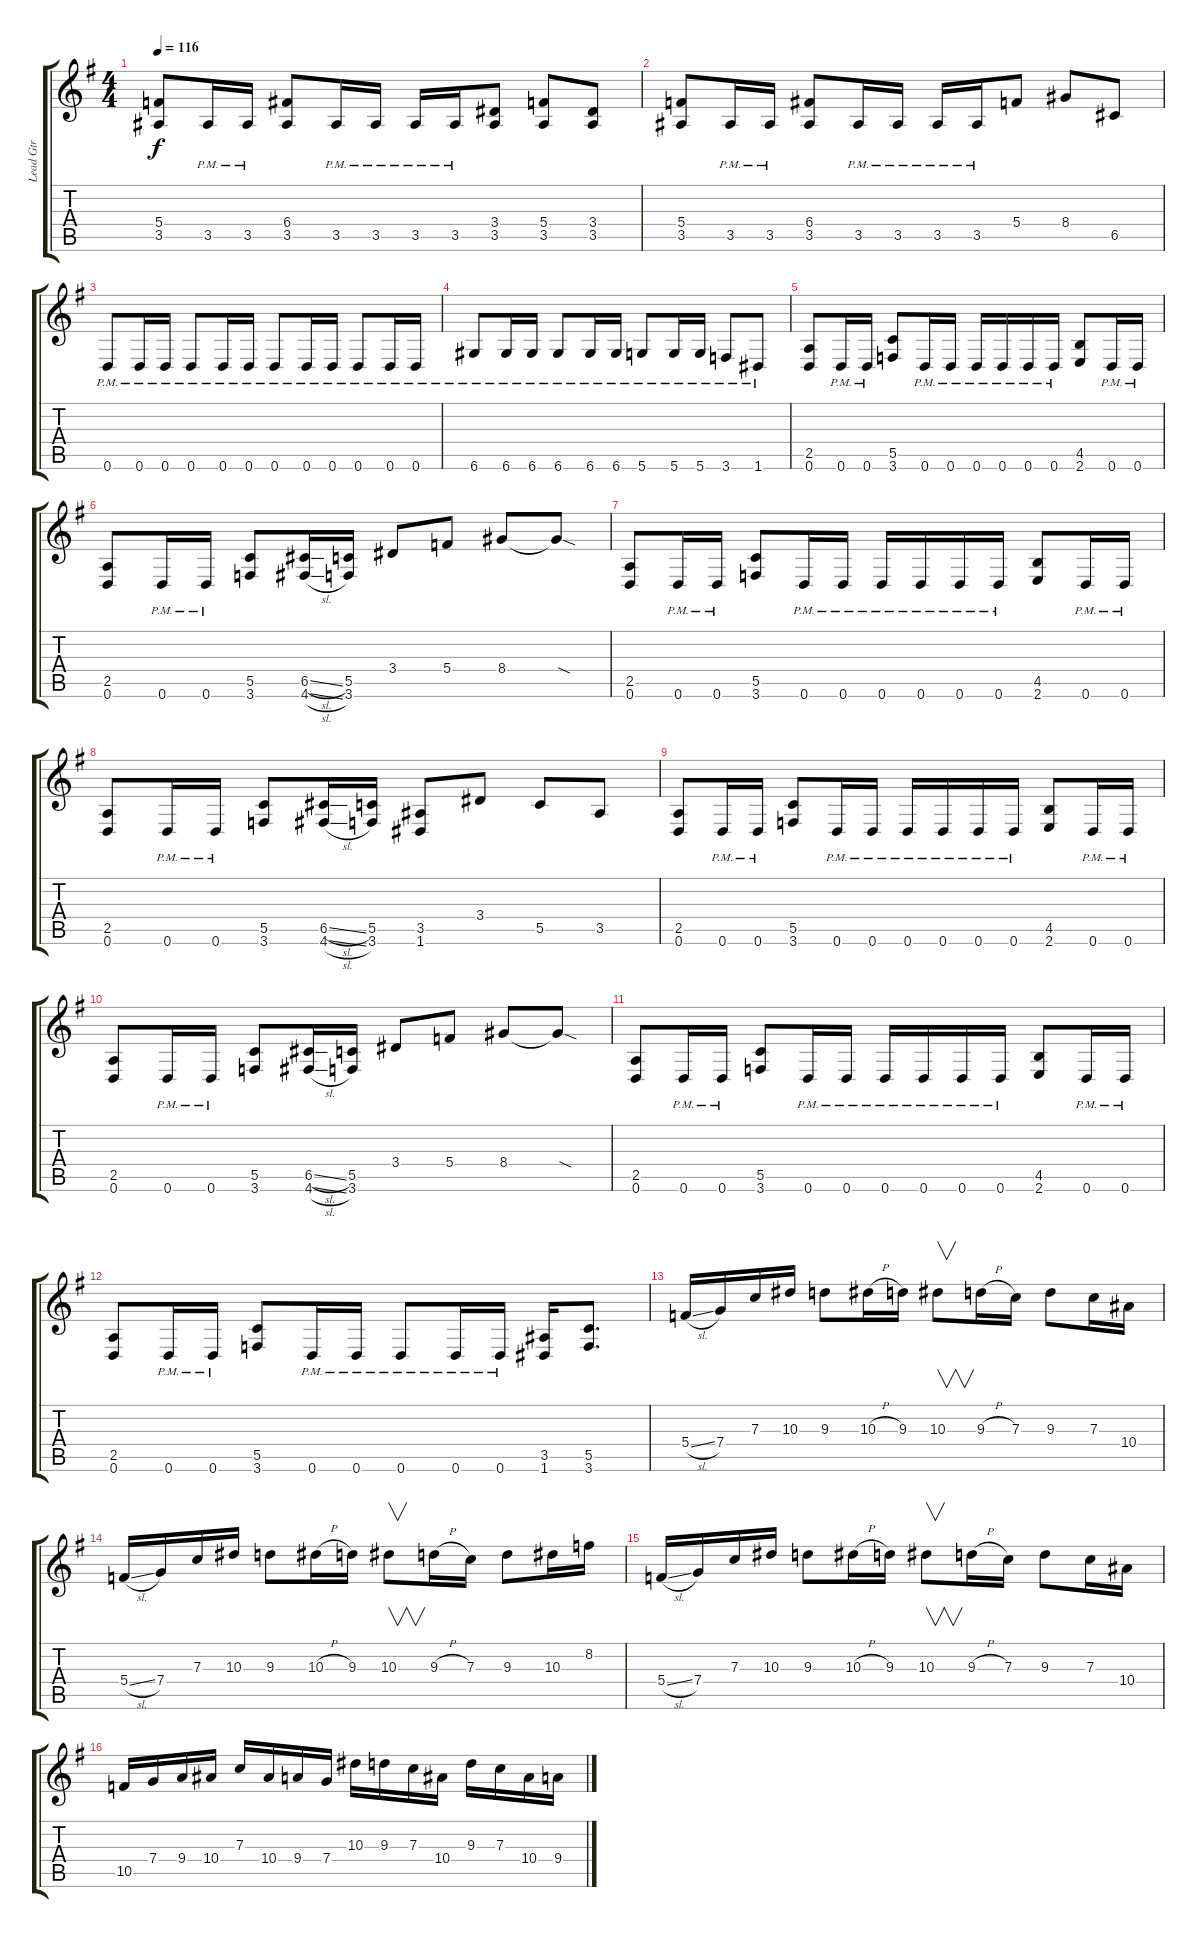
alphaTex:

\track ("Lead Gtr" "Lead Gtr") {instrument acousticguitarsteel}
\staff {score tabs}
\tuning (D4 A3 F3 C3 G2 D2) {hide}
\ts (4 4)
\tempo 116
\clef g2
\ks eminor
(5.4 3.5).8{dy f} 3.5{pm}.16 3.5{pm}.16 (6.4 3.5).8 3.5{pm}.16 3.5{pm}.16 3.5{pm}.16 3.5{pm}.16 (3.4 3.5).8 (5.4 3.5).8 (3.4 3.5).8 |
(5.4 3.5).8 3.5{pm}.16 3.5{pm}.16 (6.4 3.5).8 3.5{pm}.16 3.5{pm}.16 3.5{pm}.16 3.5{pm}.16 5.4.8 8.4.8 6.5.8 |
0.6{pm}.8 0.6{pm}.16 0.6{pm}.16 0.6{pm}.8 0.6{pm}.16 0.6{pm}.16 0.6{pm}.8 0.6{pm}.16 0.6{pm}.16 0.6{pm}.8 0.6{pm}.16 0.6{pm}.16 |
6.6{pm}.8 6.6{pm}.16 6.6{pm}.16 6.6{pm}.8 6.6{pm}.16 6.6{pm}.16 5.6{pm}.8 5.6{pm}.16 5.6{pm}.16 3.6{pm}.8 1.6{pm}.8 |
(2.5 0.6).8 0.6{pm}.16 0.6{pm}.16 (5.5 3.6).8 0.6{pm}.16 0.6{pm}.16 0.6{pm}.16 0.6{pm}.16 0.6{pm}.16 0.6{pm}.16 (4.5 2.6).8 0.6{pm}.16 0.6{pm}.16 |
(2.5 0.6).8 0.6{pm}.16 0.6{pm}.16 (5.5 3.6).8 (6.5{sl} 4.6{sl}).16 (5.5 3.6).16 3.4.8 5.4.8 8.4.8 8.4{sod t}.8 |
(2.5 0.6).8 0.6{pm}.16 0.6{pm}.16 (5.5 3.6).8 0.6{pm}.16 0.6{pm}.16 0.6{pm}.16 0.6{pm}.16 0.6{pm}.16 0.6{pm}.16 (4.5 2.6).8 0.6{pm}.16 0.6{pm}.16 |
(2.5 0.6).8 0.6{pm}.16 0.6{pm}.16 (5.5 3.6).8 (6.5{sl} 4.6{sl}).16 (5.5 3.6).16 (3.5 1.6).8 3.4.8 5.5.8 3.5.8 |
(2.5 0.6).8 0.6{pm}.16 0.6{pm}.16 (5.5 3.6).8 0.6{pm}.16 0.6{pm}.16 0.6{pm}.16 0.6{pm}.16 0.6{pm}.16 0.6{pm}.16 (4.5 2.6).8 0.6{pm}.16 0.6{pm}.16 |
(2.5 0.6).8 0.6{pm}.16 0.6{pm}.16 (5.5 3.6).8 (6.5{sl} 4.6{sl}).16 (5.5 3.6).16 3.4.8 5.4.8 8.4.8 8.4{sod t}.8 |
(2.5 0.6).8 0.6{pm}.16 0.6{pm}.16 (5.5 3.6).8 0.6{pm}.16 0.6{pm}.16 0.6{pm}.16 0.6{pm}.16 0.6{pm}.16 0.6{pm}.16 (4.5 2.6).8 0.6{pm}.16 0.6{pm}.16 |
(2.5 0.6).8 0.6{pm}.16 0.6{pm}.16 (5.5 3.6).8 0.6{pm}.16 0.6{pm}.16 0.6{pm}.8 0.6{pm}.16 0.6{pm}.16 (3.5 1.6).16 (5.5 3.6).8{d} |
5.4{sl}.16 7.4.16 7.3.16 10.3.16 9.3.8 10.3{h}.16 9.3.16 10.3.8{v} 9.3{h}.16 7.3.16 9.3.8 7.3.16 10.4.16 |
5.4{sl}.16 7.4.16 7.3.16 10.3.16 9.3.8 10.3{h}.16 9.3.16 10.3.8{v} 9.3{h}.16 7.3.16 9.3.8 10.3.16 8.2.16 |
5.4{sl}.16 7.4.16 7.3.16 10.3.16 9.3.8 10.3{h}.16 9.3.16 10.3.8{v} 9.3{h}.16 7.3.16 9.3.8 7.3.16 10.4.16 |
10.5.16 7.4.16 9.4.16 10.4.16 7.3.16 10.4.16 9.4.16 7.4.16 10.3.16 9.3.16 7.3.16 10.4.16 9.3.16 7.3.16 10.4.16 9.4.16
